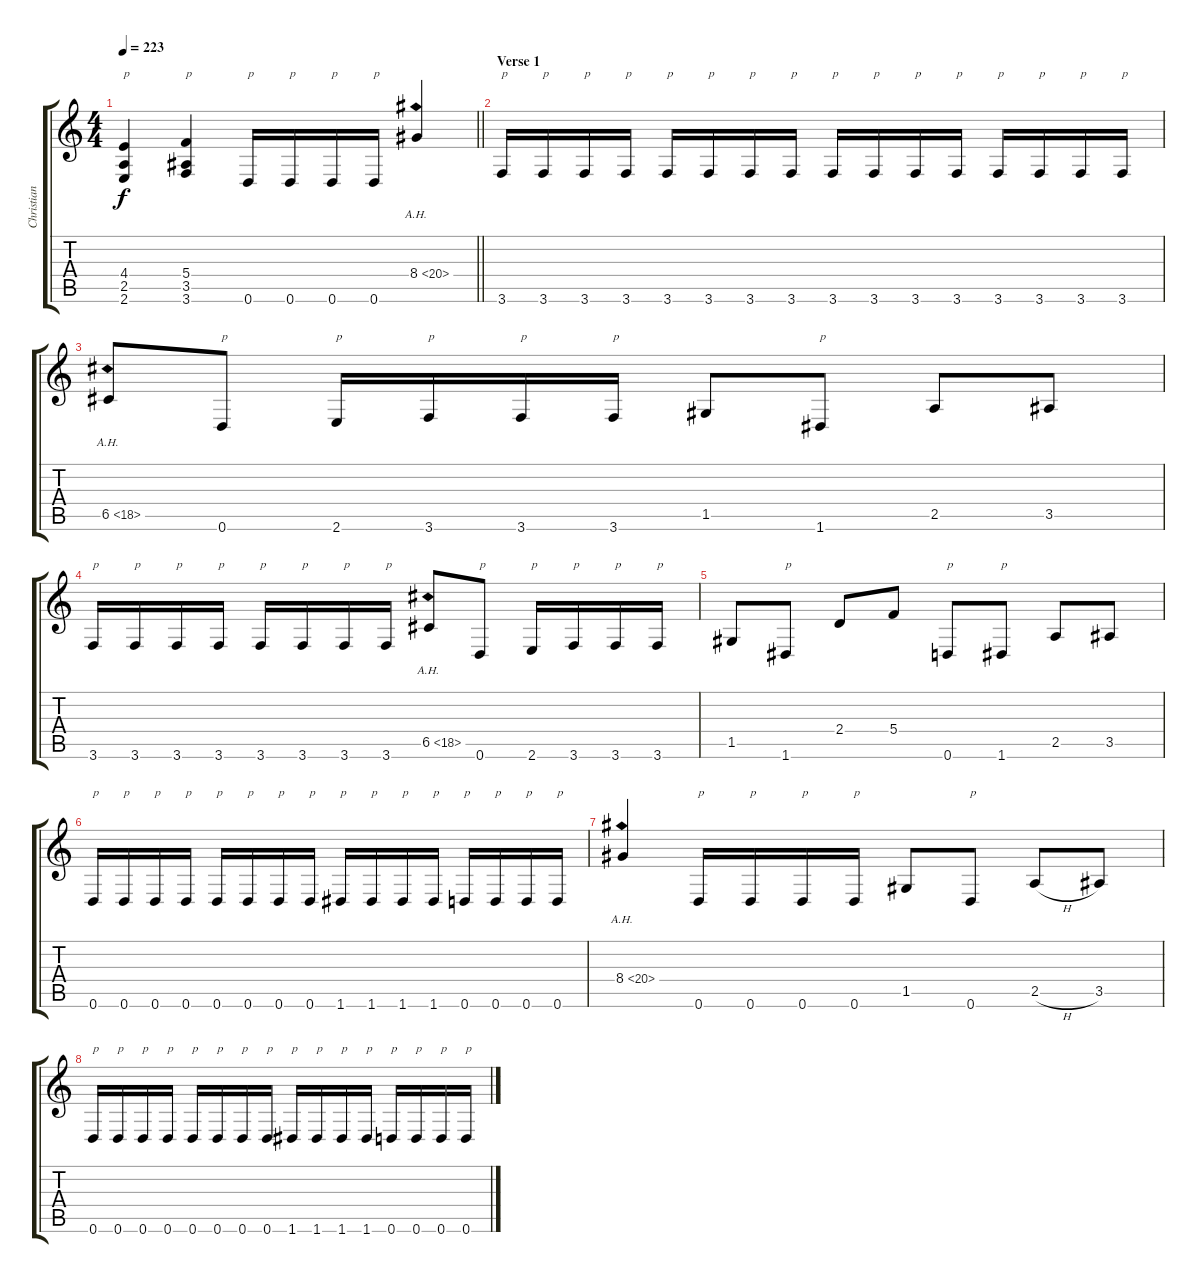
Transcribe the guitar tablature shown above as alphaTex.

\track ("Christian Muenzner" "Christian ") {instrument distortionguitar}
\staff {score tabs}
\tuning (D4 A3 F3 C3 G2 D2) {hide}
\ts (4 4)
\tempo 223
\clef g2
\barLineRight lightlight
\ks c
(4.4 2.5 2.6).4{txt "p" dy f} (5.4 3.5 3.6).4{txt "p"} 0.6.16{txt "p"} 0.6.16{txt "p"} 0.6.16{txt "p"} 0.6.16{txt "p"} 8.4{ah 12}.4 |
\section ("" "Verse 1")
3.6.16{txt "p"} 3.6.16{txt "p"} 3.6.16{txt "p"} 3.6.16{txt "p"} 3.6.16{txt "p"} 3.6.16{txt "p"} 3.6.16{txt "p"} 3.6.16{txt "p"} 3.6.16{txt "p"} 3.6.16{txt "p"} 3.6.16{txt "p"} 3.6.16{txt "p"} 3.6.16{txt "p"} 3.6.16{txt "p"} 3.6.16{txt "p"} 3.6.16{txt "p"} |
6.5{ah 12}.8 0.6.8{txt "p"} 2.6.16{txt "p"} 3.6.16{txt "p"} 3.6.16{txt "p"} 3.6.16{txt "p"} 1.5.8 1.6.8{txt "p"} 2.5.8 3.5.8 |
3.6.16{txt "p"} 3.6.16{txt "p"} 3.6.16{txt "p"} 3.6.16{txt "p"} 3.6.16{txt "p"} 3.6.16{txt "p"} 3.6.16{txt "p"} 3.6.16{txt "p"} 6.5{ah 12}.8 0.6.8{txt "p"} 2.6.16{txt "p"} 3.6.16{txt "p"} 3.6.16{txt "p"} 3.6.16{txt "p"} |
1.5.8 1.6.8{txt "p"} 2.4.8 5.4.8 0.6.8{txt "p"} 1.6.8{txt "p"} 2.5.8 3.5.8 |
0.6.16{txt "p"} 0.6.16{txt "p"} 0.6.16{txt "p"} 0.6.16{txt "p"} 0.6.16{txt "p"} 0.6.16{txt "p"} 0.6.16{txt "p"} 0.6.16{txt "p"} 1.6.16{txt "p"} 1.6.16{txt "p"} 1.6.16{txt "p"} 1.6.16{txt "p"} 0.6.16{txt "p"} 0.6.16{txt "p"} 0.6.16{txt "p"} 0.6.16{txt "p"} |
8.4{ah 12}.4 0.6.16{txt "p"} 0.6.16{txt "p"} 0.6.16{txt "p"} 0.6.16{txt "p"} 1.5.8 0.6.8{txt "p"} 2.5{h}.8 3.5.8 |
0.6.16{txt "p"} 0.6.16{txt "p"} 0.6.16{txt "p"} 0.6.16{txt "p"} 0.6.16{txt "p"} 0.6.16{txt "p"} 0.6.16{txt "p"} 0.6.16{txt "p"} 1.6.16{txt "p"} 1.6.16{txt "p"} 1.6.16{txt "p"} 1.6.16{txt "p"} 0.6.16{txt "p"} 0.6.16{txt "p"} 0.6.16{txt "p"} 0.6.16{txt "p"}
